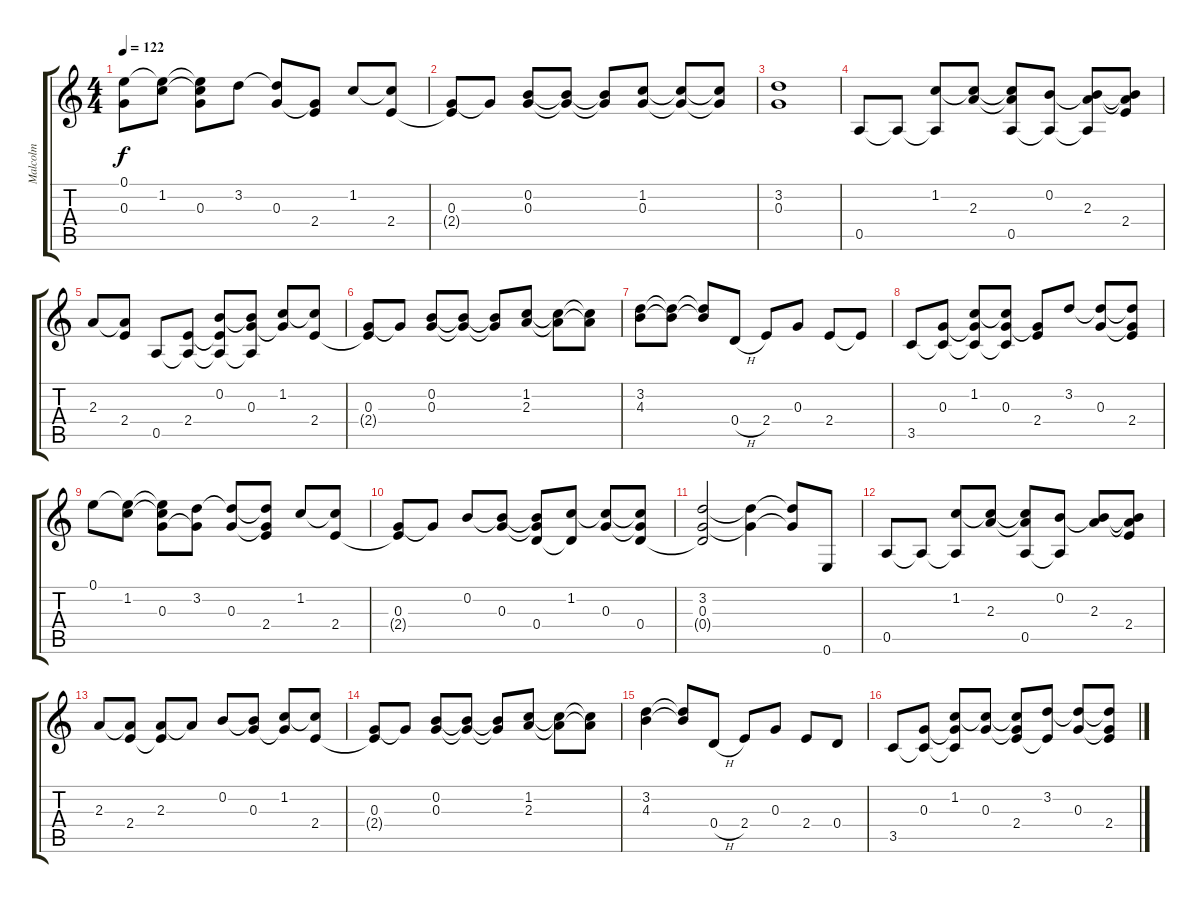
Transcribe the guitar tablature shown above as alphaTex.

\track ("Malcolm" "Malcolm") {instrument distortionguitar}
\staff {score tabs}
\tuning (E4 B3 G3 D3 A2 E2) {hide}
\ts (4 4)
\tempo 122
\clef g2
\ks c
(0.1 0.3{t}).8{dy f} (0.1{t} 1.2).8 (0.1{t} 1.2{t} 0.3).8 3.2.8 (3.2{t} 0.3).8 (0.3{t} 2.4).8 1.2.8 (1.2{t} 2.4).8 |
(0.3 2.4{t}).8 0.3{t}.8 (0.2 0.3).8 (0.2{t} 0.3{t}).8 (0.2{t} 0.3{t}).8 (1.2 0.3).8 (1.2{t} 0.3{t}).8 (1.2{t} 0.3{t}).8 |
(3.2 0.3).1 |
0.5.8 0.5{t}.8 (1.2 0.5{t}).8 (1.2{t} 2.3).8 (1.2{t} 2.3{t} 0.5).8 (0.2 0.5{t}).8 (0.2{t} 2.3 0.5{t}).8 (0.2{t} 2.3{t} 2.4).8 |
2.3.8 (2.3{t} 2.4).8 0.5.8 (2.4 0.5{t}).8 (0.2 2.4{t} 0.5{t}).8 (0.2{t} 0.3 0.5{t}).8 (1.2 0.3{t}).8 (1.2{t} 2.4).8 |
(0.3 2.4{t}).8 0.3{t}.8 (0.2 0.3).8 (0.2{t} 0.3{t}).8 (0.2{t} 0.3{t}).8 (1.2 2.3).8 (1.2{t} 2.3{t}).8 (1.2{t} 2.3{t}).8 |
(3.2 4.3).8 (3.2{t} 4.3{t}).8 (3.2{t} 4.3{t}).8 0.4{h}.8 2.4.8 0.3.8 2.4.8 2.4{t}.8 |
3.5.8 (0.3 3.5{t}).8 (1.2 0.3{t} 3.5{t}).8 (1.2{t} 0.3 3.5{t}).8 (0.3{t} 2.4).8 3.2.8 (3.2{t} 0.3).8 (3.2{t} 0.3{t} 2.4).8 |
0.1.8 (0.1{t} 1.2).8 (0.1{t} 1.2{t} 0.3).8 (3.2 0.3{t}).8 (3.2{t} 0.3).8 (3.2{t} 0.3{t} 2.4).8 1.2.8 (1.2{t} 2.4).8 |
(0.3 2.4{t}).8 0.3{t}.8 0.2.8 (0.2{t} 0.3).8 (0.2{t} 0.3{t} 0.4).8 (1.2 0.4{t}).8 (1.2{t} 0.3).8 (1.2{t} 0.3{t} 0.4).8 |
(3.2 0.3 0.4{t}).2 (3.2{t} 0.3{t}).4 (3.2{t} 0.3{t}).8 0.6.8 |
0.5.8 0.5{t}.8 (1.2 0.5{t}).8 (1.2{t} 2.3).8 (1.2{t} 2.3{t} 0.5).8 (0.2 0.5{t}).8 (0.2{t} 2.3).8 (0.2{t} 2.3{t} 2.4).8 |
2.3.8 (2.3{t} 2.4).8 (2.3 2.4{t}).8 2.3{t}.8 0.2.8 (0.2{t} 0.3).8 (1.2 0.3{t}).8 (1.2{t} 2.4).8 |
(0.3 2.4{t}).8 0.3{t}.8 (0.2 0.3).8 (0.2{t} 0.3{t}).8 (0.2{t} 0.3{t}).8 (1.2 2.3).8 (1.2{t} 2.3{t}).8 (1.2{t} 2.3{t}).8 |
(3.2 4.3).4 (3.2{t} 4.3{t}).8 0.4{h}.8 2.4.8 0.3.8 2.4.8 0.4.8 |
3.5.8 (0.3 3.5{t}).8 (1.2 0.3{t} 3.5{t}).8 (1.2{t} 0.3).8 (1.2{t} 0.3{t} 2.4).8 (3.2 2.4{t}).8 (3.2{t} 0.3).8 (3.2{t} 0.3{t} 2.4).8
